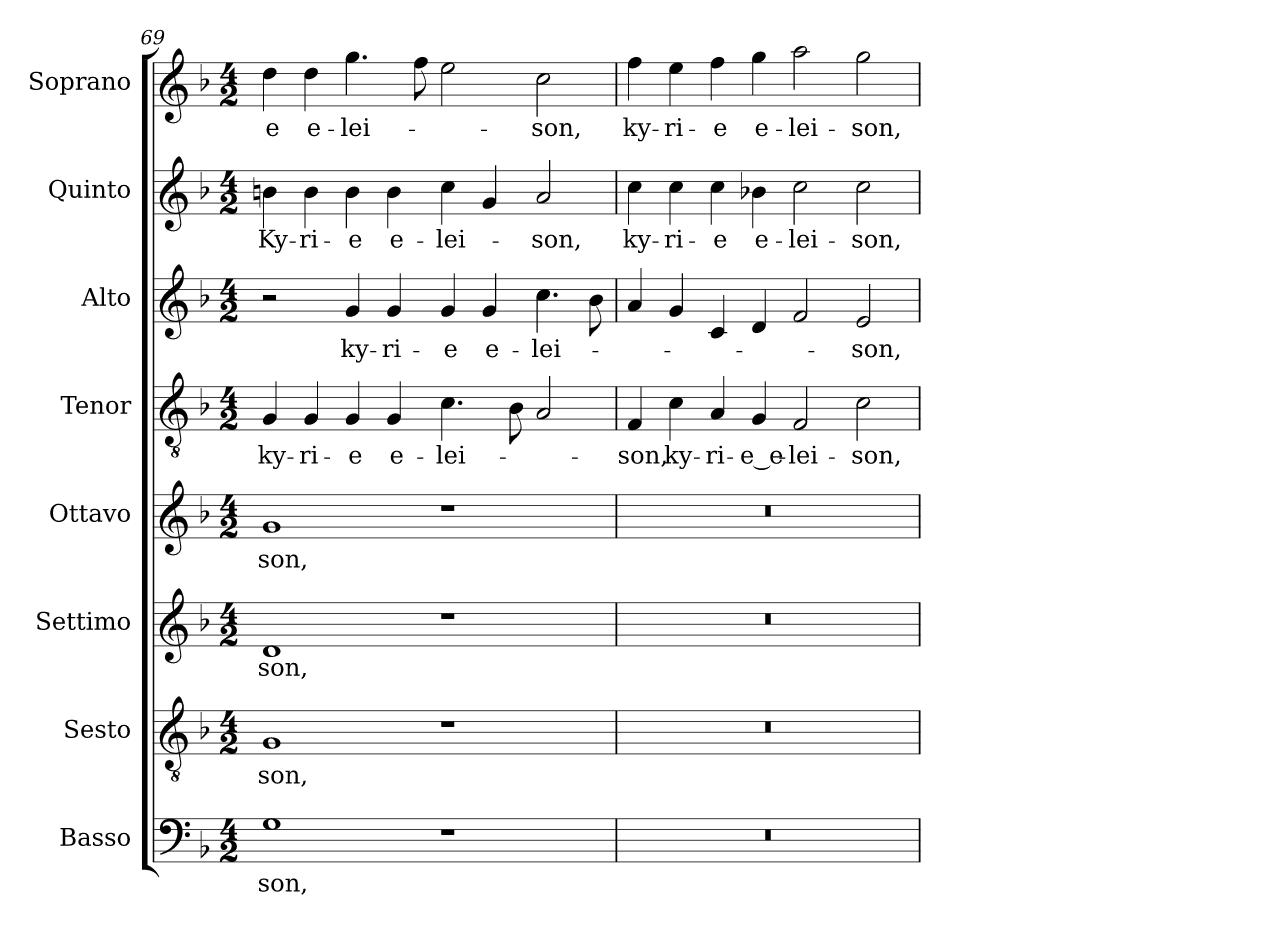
**kern	**text	**kern	**text	**kern	**text	**kern	**text	**kern	**text	**kern	**text	**kern	**text	**kern	**text
*part8	*part8	*part7	*part7	*part6	*part6	*part5	*part5	*part4	*part4	*part3	*part3	*part2	*part2	*part1	*part1
*staff8	*staff8	*staff7	*staff7	*staff6	*staff6	*staff5	*staff5	*staff4	*staff4	*staff3	*staff3	*staff2	*staff2	*staff1	*staff1
*I"Basso	*	*I"Sesto	*	*I"Settimo	*	*I"Ottavo	*	*I"Tenor	*	*I"Alto	*	*I"Quinto	*	*I"Soprano	*
*I'B.	*	*I'Ss.	*	*I'St.	*	*I'Ot.	*	*I'T.	*	*I'A.	*	*I'Q.	*	*I'S.	*
*clefF4	*	*clefGv2	*	*clefG2	*	*clefG2	*	*clefGv2	*	*clefG2	*	*clefG2	*	*clefG2	*
*	*	*ITrd7c12	*	*	*	*	*	*ITrd7c12	*	*	*	*	*	*	*
*k[b-]	*	*k[b-]	*	*k[b-]	*	*k[b-]	*	*k[b-]	*	*k[b-]	*	*k[b-]	*	*k[b-]	*
*F:	*	*F:	*	*F:	*	*F:	*	*F:	*	*F:	*	*F:	*	*F:	*
*M4/2	*	*M4/2	*	*M4/2	*	*M4/2	*	*M4/2	*	*M4/2	*	*M4/2	*	*M4/2	*
=69	=69	=69	=69	=69	=69	=69	=69	=69	=69	=69	=69	=69	=69	=69	=69
!	!LO:LY:b:color=#000000	!	!	!	!	!	!	!	!	!	!	!	!	!	!
!	!	!	!LO:LY:b:color=#000000	!	!	!	!	!	!	!	!	!	!	!	!
!	!	!	!	!	!LO:LY:b:color=#000000	!	!	!	!	!	!	!	!	!	!
!	!	!	!	!	!	!	!LO:LY:b:color=#000000	!	!	!	!	!	!	!	!
!	!	!	!	!	!	!	!	!	!LO:LY:b:color=#000000	!	!	!	!	!	!
!	!	!	!	!	!	!	!	!	!	!	!	!	!LO:LY:b:color=#000000	!	!
!	!	!	!	!	!	!	!	!	!	!	!	!	!	!	!LO:LY:b:color=#000000
1Gi	-son,	1GGi	-son,	1di	-son,	1gi	-son,	4GGi/	ky-	2r	.	4bni\	Ky-	4ddi\	-e
!	!	!	!	!	!	!	!	!	!LO:LY:b:color=#000000	!	!	!	!	!	!
!	!	!	!	!	!	!	!	!	!	!	!	!	!LO:LY:b:color=#000000	!	!
!	!	!	!	!	!	!	!	!	!	!	!	!	!	!	!LO:LY:b:color=#000000
.	.	.	.	.	.	.	.	4GGi/	-ri-	.	.	4bi\	-ri-	4ddi\	e-
!	!	!	!	!	!	!	!	!	!LO:LY:b:color=#000000	!	!	!	!	!	!
!	!	!	!	!	!	!	!	!	!	!	!LO:LY:b:color=#000000	!	!	!	!
!	!	!	!	!	!	!	!	!	!	!	!	!	!LO:LY:b:color=#000000	!	!
!	!	!	!	!	!	!	!	!	!	!	!	!	!	!	!LO:LY:b:color=#000000
.	.	.	.	.	.	.	.	4GGi/	-e	4gi/	ky-	4bi\	-e	4.ggi\	-lei-
!	!	!	!	!	!	!	!	!	!LO:LY:b:color=#000000	!	!	!	!	!	!
!	!	!	!	!	!	!	!	!	!	!	!LO:LY:b:color=#000000	!	!	!	!
!	!	!	!	!	!	!	!	!	!	!	!	!	!LO:LY:b:color=#000000	!	!
.	.	.	.	.	.	.	.	4GGi/	e-	4gi/	-ri-	4bi\	e-	.	.
.	.	.	.	.	.	.	.	.	.	.	.	.	.	8ffi\	.
!	!	!	!	!	!	!	!	!	!LO:LY:b:color=#000000	!	!	!	!	!	!
!	!	!	!	!	!	!	!	!	!	!	!LO:LY:b:color=#000000	!	!	!	!
!	!	!	!	!	!	!	!	!	!	!	!	!	!LO:LY:b:color=#000000	!	!
1r	.	1r	.	1r	.	1r	.	4.Ci\	-lei-	4gi/	-e	4cci\	-lei-	2eei\	.
!	!	!	!	!	!	!	!	!	!	!	!LO:LY:b:color=#000000	!	!	!	!
.	.	.	.	.	.	.	.	.	.	4gi/	e-	4gi/	.	.	.
.	.	.	.	.	.	.	.	8BB-i\	.	.	.	.	.	.	.
!	!	!	!	!	!	!	!	!	!	!	!LO:LY:b:color=#000000	!	!	!	!
!	!	!	!	!	!	!	!	!	!	!	!	!	!LO:LY:b:color=#000000	!	!
!	!	!	!	!	!	!	!	!	!	!	!	!	!	!	!LO:LY:b:color=#000000
.	.	.	.	.	.	.	.	2AAi/	.	4.cci\	-lei-	2ai/	-son,	2cci\	-son,
.	.	.	.	.	.	.	.	.	.	8b-i\	.	.	.	.	.
=70	=70	=70	=70	=70	=70	=70	=70	=70	=70	=70	=70	=70	=70	=70	=70
!LO:N:vis=1	!	!LO:N:vis=1	!	!LO:N:vis=1	!	!LO:N:vis=1	!	!	!	!	!	!	!	!	!
!	!	!	!	!	!	!	!	!	!LO:LY:b:color=#000000	!	!	!	!	!	!
!	!	!	!	!	!	!	!	!	!	!	!	!	!LO:LY:b:color=#000000	!	!
!	!	!	!	!	!	!	!	!	!	!	!	!	!	!	!LO:LY:b:color=#000000
0r	.	0r	.	0r	.	0r	.	4FFi/	-son,	4ai/	.	4cci\	ky-	4ffi\	ky-
!	!	!	!	!	!	!	!	!	!LO:LY:b:color=#000000	!	!	!	!	!	!
!	!	!	!	!	!	!	!	!	!	!	!	!	!LO:LY:b:color=#000000	!	!
!	!	!	!	!	!	!	!	!	!	!	!	!	!	!	!LO:LY:b:color=#000000
.	.	.	.	.	.	.	.	4Ci\	ky-	4gi/	.	4cci\	-ri-	4eei\	-ri-
!	!	!	!	!	!	!	!	!	!LO:LY:b:color=#000000	!	!	!	!	!	!
!	!	!	!	!	!	!	!	!	!	!	!	!	!LO:LY:b:color=#000000	!	!
!	!	!	!	!	!	!	!	!	!	!	!	!	!	!	!LO:LY:b:color=#000000
.	.	.	.	.	.	.	.	4AAi/	-ri-	4ci/	.	4cci\	-e	4ffi\	-e
!	!	!	!	!	!	!	!	!	!LO:LY:b:color=#000000	!	!	!	!	!	!
!	!	!	!	!	!	!	!	!	!	!	!	!	!LO:LY:b:color=#000000	!	!
!	!	!	!	!	!	!	!	!	!	!	!	!	!	!	!LO:LY:b:color=#000000
.	.	.	.	.	.	.	.	4GGi/	-e_e-	4di/	.	4b-Xi\	e-	4ggi\	e-
!	!	!	!	!	!	!	!	!	!LO:LY:b:color=#000000	!	!	!	!	!	!
!	!	!	!	!	!	!	!	!	!	!	!	!	!LO:LY:b:color=#000000	!	!
!	!	!	!	!	!	!	!	!	!	!	!	!	!	!	!LO:LY:b:color=#000000
.	.	.	.	.	.	.	.	2FFi/	-lei-	2fi/	.	2cci\	-lei-	2aai\	-lei-
!	!	!	!	!	!	!	!	!	!LO:LY:b:color=#000000	!	!	!	!	!	!
!	!	!	!	!	!	!	!	!	!	!	!LO:LY:b:color=#000000	!	!	!	!
!	!	!	!	!	!	!	!	!	!	!	!	!	!LO:LY:b:color=#000000	!	!
!	!	!	!	!	!	!	!	!	!	!	!	!	!	!	!LO:LY:b:color=#000000
.	.	.	.	.	.	.	.	2Ci\	-son,	2ei/	-son,	2cci\	-son,	2ggi\	-son,
=	=	=	=	=	=	=	=	=	=	=	=	=	=	=	=
*-	*-	*-	*-	*-	*-	*-	*-	*-	*-	*-	*-	*-	*-	*-	*-
